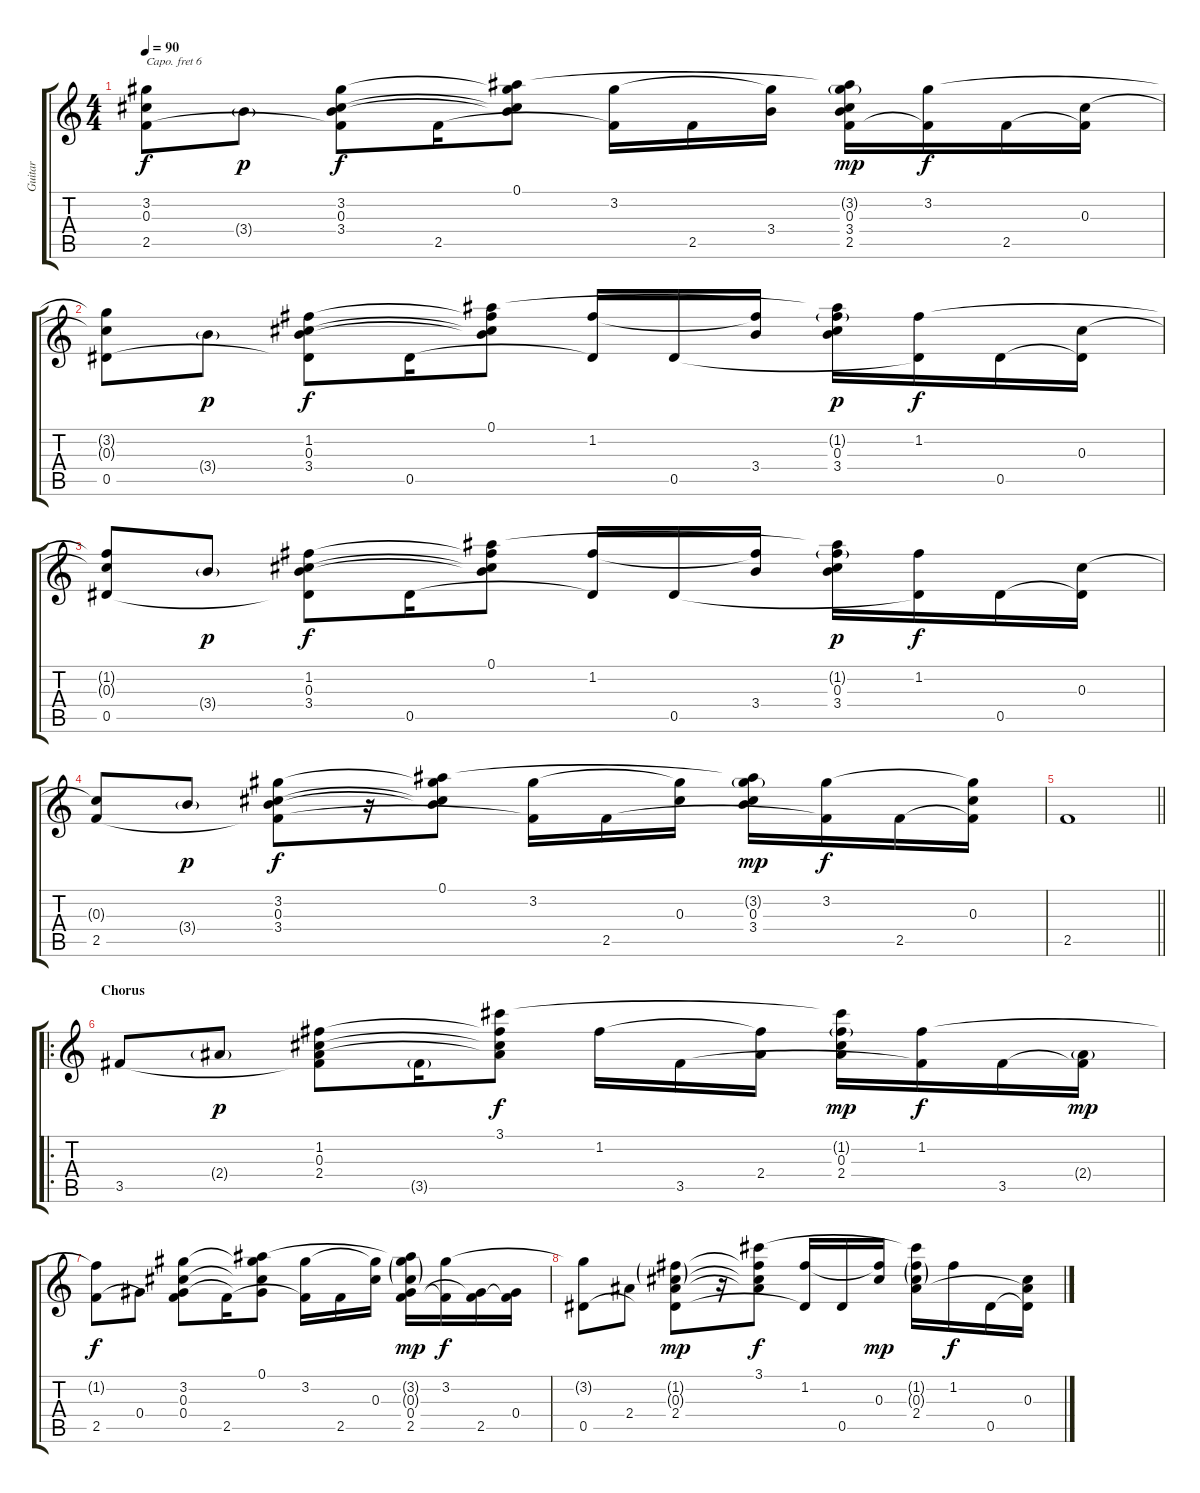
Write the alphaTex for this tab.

\track ("Guitar" "Guitar") {instrument acousticguitarnylon}
\staff {score tabs}
\capo 6
\tuning (E4 B3 G3 D3 A2 E2) {hide}
\ts (4 4)
\tempo 90
\clef g2
\ks c
(3.2{t} 0.3{t} 2.5).8{dy f} 3.4{g}.8{dy p} (3.2 0.3 3.4 2.5{t}).8{dy f} 2.5.16 (0.1 3.2{t} 0.3{t} 3.4{t}).8 (3.2 2.5{t}).16 2.5.16 (3.2{t} 3.4).16 (0.1{t} 3.2{g} 0.3 3.4 2.5).16{dy mp} (3.2 2.5{t}).16{dy f} 2.5.16 (0.3 2.5{t}).16 |
(3.2{t} 0.3{t} 0.5).8 3.4{g}.8{dy p} (1.2 0.3 3.4 0.5{t}).8{dy f} 0.5.16 (0.1 1.2{t} 0.3{t} 3.4{t}).8 (1.2 0.5{t}).16 0.5.16 (1.2{t} 3.4).16 (0.1{t} 1.2{g} 0.3 3.4).16{dy p} (1.2 0.5{t}).16{dy f} 0.5.16 (0.3 0.5{t}).16 |
(1.2{t} 0.3{t} 0.5).8 3.4{g}.8{dy p} (1.2 0.3 3.4 0.5{t}).8{dy f} 0.5.16 (0.1 1.2{t} 0.3{t} 3.4{t}).8 (1.2 0.5{t}).16 0.5.16 (1.2{t} 3.4).16 (0.1{t} 1.2{g} 0.3 3.4).16{dy p} (1.2 0.5{t}).16{dy f} 0.5.16 (0.3 0.5{t}).16 |
(0.3{t} 2.5).8 3.4{g}.8{dy p} (3.2 0.3 3.4 2.5{t}).8{dy f} r.16 (0.1 3.2{t} 0.3{t} 3.4{t}).8 (3.2 2.5{t}).16 2.5.16 (3.2{t} 0.3).16 (0.1{t} 3.2{g} 0.3 3.4).16{dy mp} (3.2 2.5{t}).16{dy f} 2.5.16 (3.2{t} 0.3 2.5{t}).16 |
\barLineRight lightlight
2.5.1 |
\ro
\section ("" "Chorus")
3.5.8 2.4{g}.8{dy p} (1.2 0.3 2.4 3.5{t}).8 3.5{g}.16 (3.1 1.2{t} 0.3{t} 2.4{t}).8{dy f} 1.2.16 3.5.16 (1.2{t} 2.4).16 (3.1{t} 1.2{g} 0.3 2.4).16{dy mp} (1.2 3.5{t}).16{dy f} 3.5.16 (2.4{g} 3.5{t}).16{dy mp} |
(1.2{t} 2.5).8{dy f} 0.4.8 (3.2 0.3 0.4 2.5{t}).8 2.5.16 (0.1 3.2{t} 0.3{t} 0.4{t}).8 (3.2 2.5{t}).16 2.5.16 (3.2{t} 0.3).16 (0.1{t} 3.2{g} 0.3{g} 0.4 2.5).16{dy mp} (3.2 2.5{t}).16{dy f} (0.4{t} 2.5).16 (0.4 2.5{t}).16 |
(3.2{t} 0.5).8 2.4.8 (1.2{g} 0.3{g} 2.4 0.5{t}).8{dy mp} r.16 (3.1 1.2{t} 0.3{t} 2.4{t}).8{dy f} (1.2 0.5{t}).16 0.5.16 (1.2{t} 0.3).16{dy mp} (3.1{t} 1.2{g} 0.3{g} 2.4).16 1.2.16{dy f} 0.5.16 (0.3 2.4{t} 0.5{t}).16
